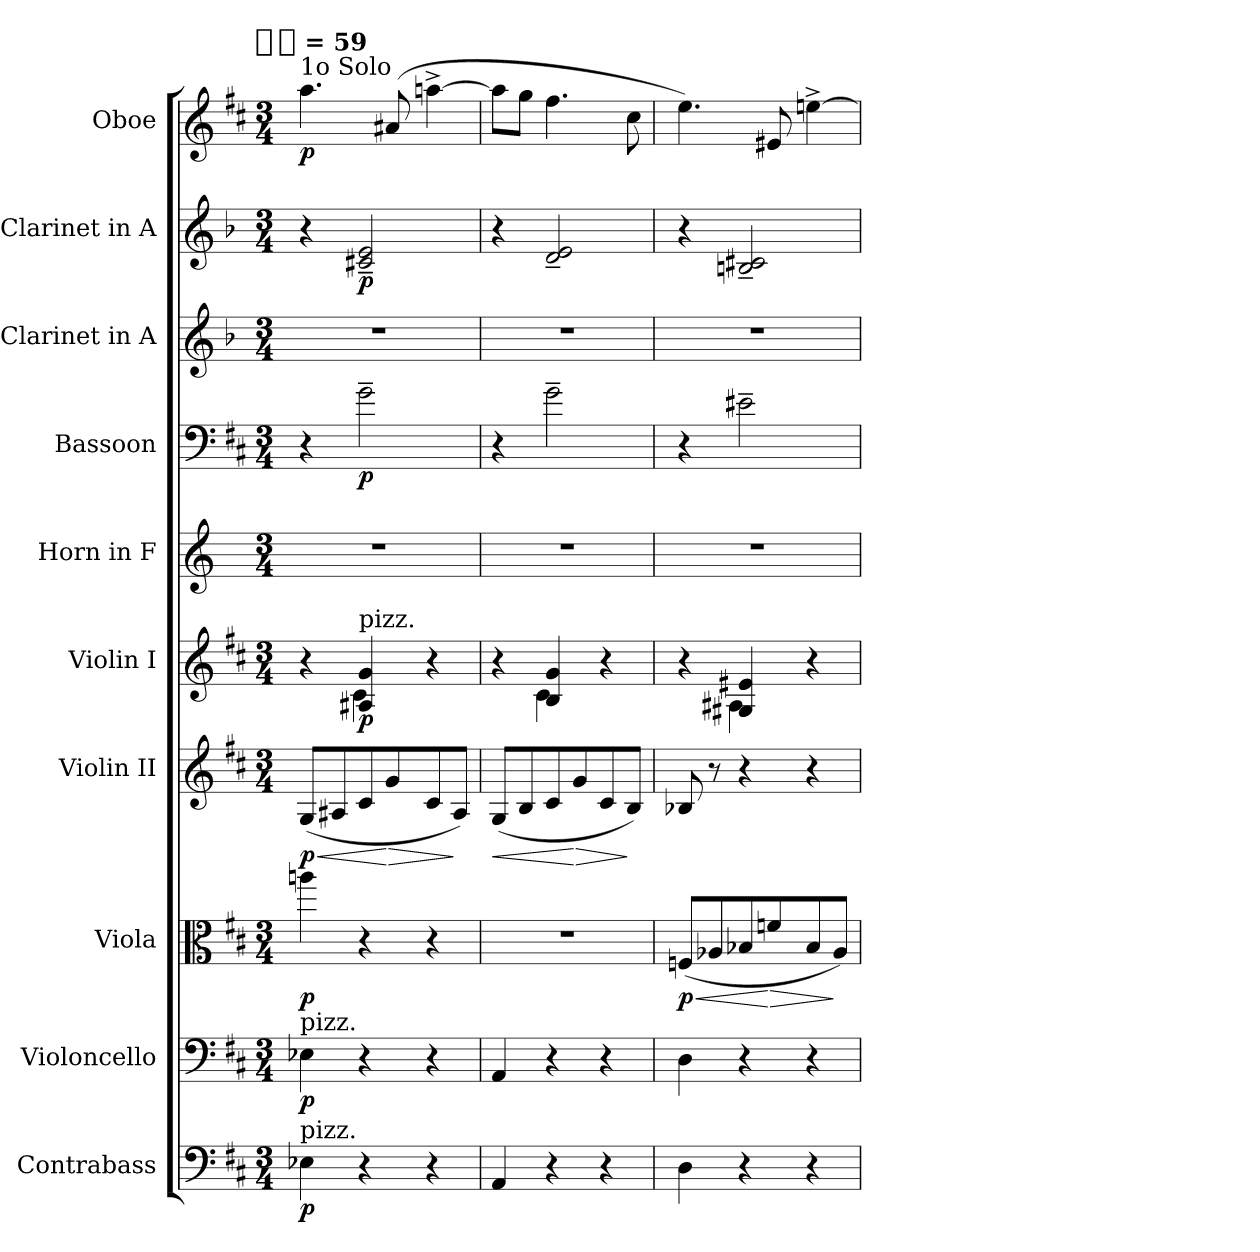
**kern	**dynam	**kern	**dynam	**kern	**dynam	**kern	**dynam	**kern	**dynam	**kern	**kern	**dynam	**kern	**kern	**dynam	**kern	**dynam
*part10	*part10	*part9	*part9	*part8	*part8	*part7	*part7	*part6	*part6	*part5	*part4	*part4	*part3	*part2	*part2	*part1	*part1
*staff10	*staff10	*staff9	*staff9	*staff8	*staff8	*staff7	*staff7	*staff6	*staff6	*staff5	*staff4	*staff4	*staff3	*staff2	*staff2	*staff1	*staff1
*I"Contrabass	*	*I"Violoncello	*	*I"Viola	*	*I"Violin II	*	*I"Violin I	*	*I"Horn in F	*I"Bassoon	*	*I"Clarinet in A	*I"Clarinet in A	*	*I"Oboe	*
*I'Cb.	*	*I'Vc.	*	*I'Vla.	*	*I'Vln. II	*	*I'Vln. I	*	*I'Hn.	*I'Bsn.	*	*I'Cl.	*I'Cl.	*	*I'Ob.	*
*clefF4	*	*clefF4	*	*clefC3	*	*clefG2	*	*clefG2	*	*clefG2	*clefF4	*	*clefG2	*clefG2	*	*clefG2	*
*	*	*	*	*	*	*	*	*	*	*ITrd4c7	*	*	*ITrd2c3	*ITrd2c3	*	*	*
*k[f#c#]	*	*k[f#c#]	*	*k[f#c#]	*	*k[f#c#]	*	*k[f#c#]	*	*k[b-]	*k[f#c#]	*	*k[f#c#]	*k[f#c#]	*	*k[f#c#]	*
*D:	*	*D:	*	*D:	*	*D:	*	*D:	*	*F:	*D:	*	*D:	*D:	*	*D:	*
!!LO:TX:omd:t=[half-dot] = 59
*M3/4	*	*M3/4	*	*M3/4	*	*M3/4	*	*M3/4	*	*M3/4	*M3/4	*	*M3/4	*M3/4	*	*M3/4	*
*MM177	*	*MM177	*	*MM177	*	*MM177	*	*MM177	*	*MM177	*MM177	*	*MM177	*MM177	*	*MM177	*
=1	=1	=1	=1	=1	=1	=1	=1	=1	=1	=1	=1	=1	=1	=1	=1	=1	=1
!	!	!	!	!	!	!	!	!	!	!	!	!	!	!	!	!LO:TX:a:t=1o Solo	!
!	!	!	!	!	!	!	!	!LO:TX:a:t=Div.	!	!	!	!	!	!	!	!	!
!	!	!LO:TX:a:t=pizz.	!	!	!	!	!	!	!	!	!	!	!	!	!	!	!
!LO:TX:a:t=pizz.	!	!	!	!	!	!	!	!	!	!	!	!	!	!	!	!	!
!	!	!	!	!	!	!	!LO:HP:b	!	!	!	!	!	!	!	!	!	!
*	*	*	*	*	*	*	*	*^	*	*	*	*	*	*	*	*	*
4E-X	p	4E-X	p	4aan	p	(8GL	< p	4r	4ryy	.	4%3r	4r	.	4%3r	4r	.	4.aa	p
.	.	.	.	.	.	8A#X	.	.	.	.	.	.	.	.	.	.	.	.
!	!	!	!	!	!	!	!	!LO:TX:a:t=pizz.	!	!	!	!	!	!	!	!	!	!
4r	.	4r	.	4r	.	8c#	.	4A#X 4g	4c#	p	.	2g~	p	.	2A#X~ 2c#~	p	.	.
!	!	!	!	!	!	!	!LO:HP:n=1:b	!	!	!	!	!	!	!	!	!	!	!
.	.	.	.	.	.	8g	[ >	.	.	.	.	.	.	.	.	.	(8a#X	.
4r	.	4r	.	4r	.	8c#	.	4r	4ryy	.	.	.	.	.	.	.	[4aan^	.
.	.	.	.	.	.	8A#J)	]	.	.	.	.	.	.	.	.	.	.	.
=2	=2	=2	=2	=2	=2	=2	=2	=2	=2	=2	=2	=2	=2	=2	=2	=2	=2	=2
!	!	!	!	!	!	!	!LO:HP:b	!	!	!	!	!	!	!	!	!	!	!
4AA	.	4AA	.	4%3r	.	(8GL	<	4r	4ryy	.	4%3r	4r	.	4%3r	4r	.	8aaL]	.
.	.	.	.	.	.	8B	.	.	.	.	.	.	.	.	.	.	8ggJ	.
4r	.	4r	.	.	.	8c#	.	4B 4g	4c#	.	.	2g~	.	.	2B~ 2c#~	.	4.ff#	.
!	!	!	!	!	!	!	!LO:HP:n=1:b	!	!	!	!	!	!	!	!	!	!	!
.	.	.	.	.	.	8g	[ >	.	.	.	.	.	.	.	.	.	.	.
4r	.	4r	.	.	.	8c#	.	4r	4ryy	.	.	.	.	.	.	.	.	.
.	.	.	.	.	.	8BJ)	]	.	.	.	.	.	.	.	.	.	8cc#	.
=3	=3	=3	=3	=3	=3	=3	=3	=3	=3	=3	=3	=3	=3	=3	=3	=3	=3	=3
!	!	!	!	!	!LO:HP:b	!	!	!	!	!	!	!	!	!	!	!	!	!
4D	.	4D	.	(8FnL	< p	8B-X	.	4r	4ryy	.	4%3r	4r	.	4%3r	4r	.	4.ee)	.
.	.	.	.	8A-X	.	8r	.	.	.	.	.	.	.	.	.	.	.	.
4r	.	4r	.	8B-X	.	4r	.	4G#X 4e#X	4A#X	.	.	2e#X~	.	.	2G#X~ 2A#X~	.	.	.
!	!	!	!	!	!LO:HP:n=1:b	!	!	!	!	!	!	!	!	!	!	!	!	!
.	.	.	.	8fn	[ >	.	.	.	.	.	.	.	.	.	.	.	8e#X	.
4r	.	4r	.	8B-	.	4r	.	4r	4ryy	.	.	.	.	.	.	.	[4een^	.
.	.	.	.	8A-J)	]	.	.	.	.	.	.	.	.	.	.	.	.	.
*	*	*	*	*	*	*	*	*v	*v	*	*	*	*	*	*	*	*	*
=	=	=	=	=	=	=	=	=	=	=	=	=	=	=	=	=	=
*-	*-	*-	*-	*-	*-	*-	*-	*-	*-	*-	*-	*-	*-	*-	*-	*-	*-
